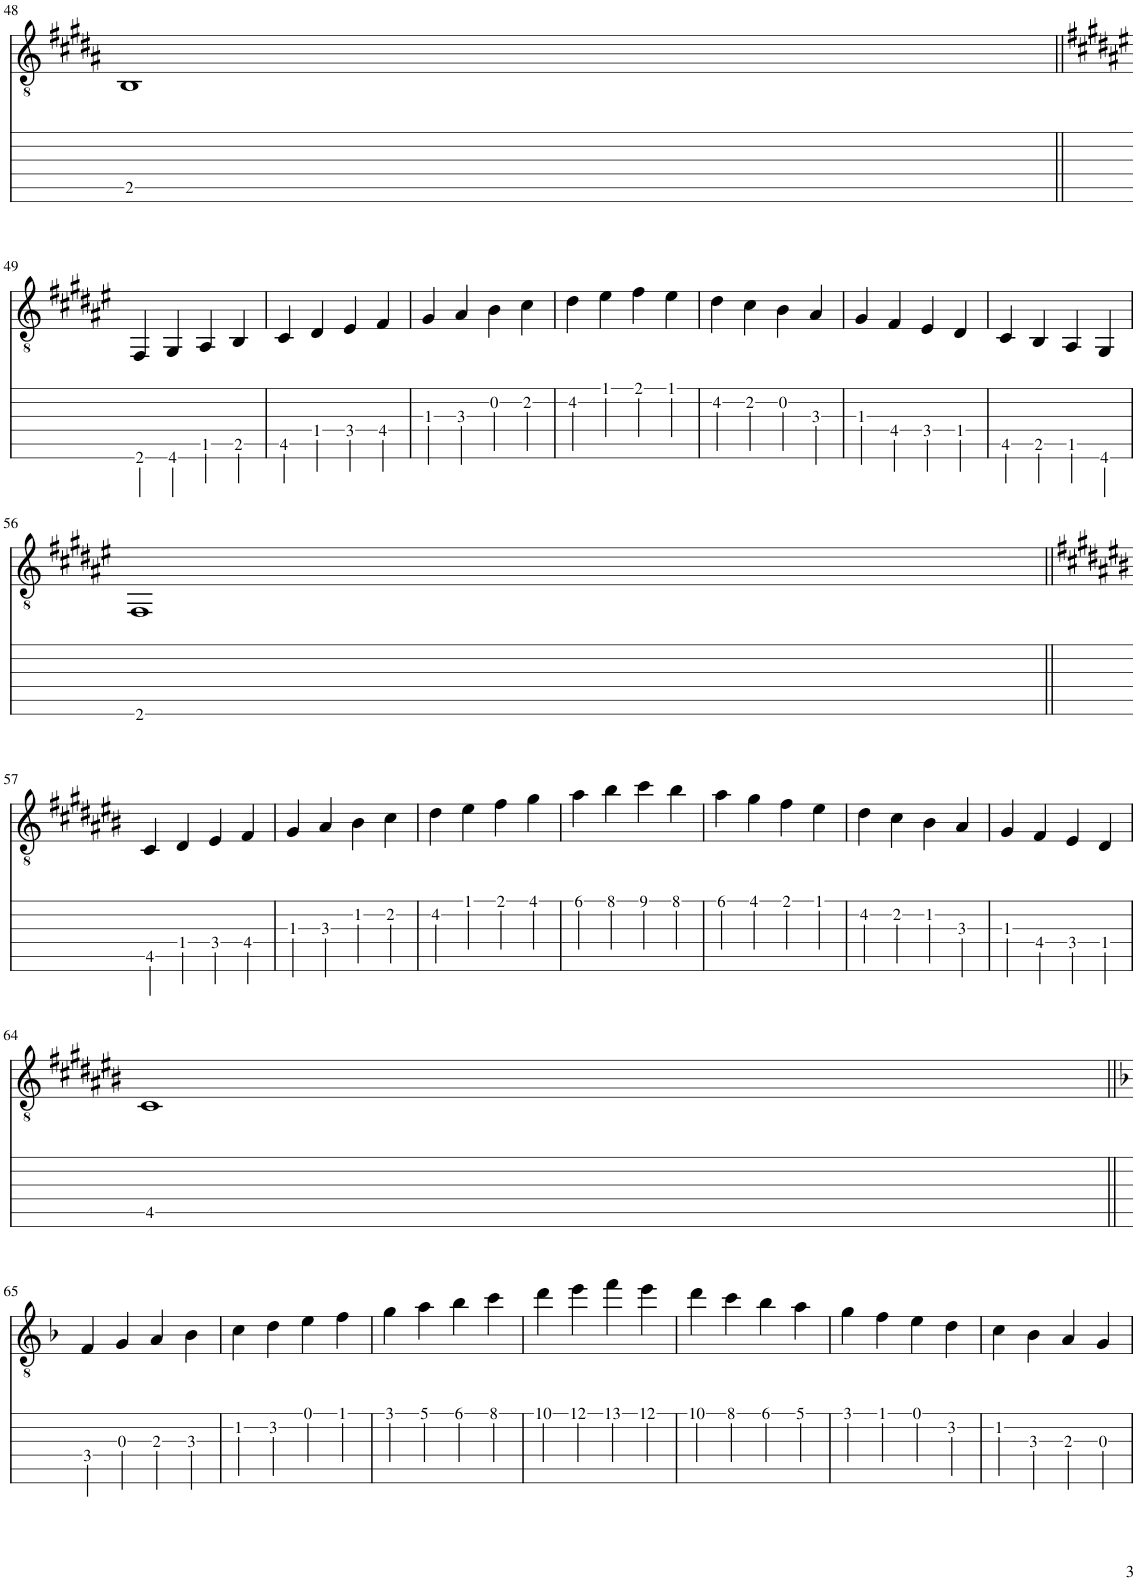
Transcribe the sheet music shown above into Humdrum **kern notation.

**kern	**kern
*part1	*part1
*staff2	*staff1
*I"Electric Guitar	*
*I'El. Guit.	*
!!LO:PB:g=z
*	*clefGv2
*k[f#c#g#d#a#]	*k[f#c#g#d#a#]
*M4/4	*M4/4
=48	=48
1BB	1BB
!!LO:LB:g=z
=49||	=49||
*k[f#c#g#d#a#e#]	*k[f#c#g#d#a#e#]
4FF#\	4FF#/
4GG#\	4GG#/
4AA#\	4AA#/
4BB\	4BB/
=50	=50
4C#\	4C#/
4D#\	4D#/
4E#\	4E#/
4F#\	4F#/
=51	=51
4G#\	4G#/
4A#\	4A#/
4B\	4B\
4c#\	4c#\
=52	=52
4d#\	4d#\
4e#\	4e#\
4f#\	4f#\
4e#\	4e#\
=53	=53
4d#\	4d#\
4c#\	4c#\
4B\	4B\
4A#\	4A#/
=54	=54
4G#\	4G#/
4F#\	4F#/
4E#\	4E#/
4D#\	4D#/
=55	=55
4C#\	4C#/
4BB\	4BB/
4AA#\	4AA#/
4GG#\	4GG#/
!!LO:LB:g=z
=56	=56
1FF#	1FF#
!!LO:LB:g=z
=57||	=57||
*k[f#c#g#d#a#e#b#]	*k[f#c#g#d#a#e#b#]
4C#\	4C#/
4D#\	4D#/
4E#\	4E#/
4F#\	4F#/
=58	=58
4G#\	4G#/
4A#\	4A#/
4B#\	4B#\
4c#\	4c#\
=59	=59
4d#\	4d#\
4e#\	4e#\
4f#\	4f#\
4g#\	4g#\
=60	=60
4a#\	4a#\
4b#\	4b#\
4cc#\	4cc#\
4b#\	4b#\
=61	=61
4a#\	4a#\
4g#\	4g#\
4f#\	4f#\
4e#\	4e#\
=62	=62
4d#\	4d#\
4c#\	4c#\
4B#\	4B#\
4A#\	4A#/
=63	=63
4G#\	4G#/
4F#\	4F#/
4E#\	4E#/
4D#\	4D#/
!!LO:LB:g=z
=64	=64
1C#	1C#
!!LO:LB:g=z
=65||	=65||
*k[b-]	*k[b-]
4F\	4F/
4G\	4G/
4A\	4A/
4B-\	4B-\
=66	=66
4c\	4c\
4d\	4d\
4e\	4e\
4f\	4f\
=67	=67
4g\	4g\
4a\	4a\
4b-\	4b-\
4cc\	4cc\
=68	=68
4dd\	4dd\
4ee\	4ee\
4ff\	4ff\
4ee\	4ee\
=69	=69
4dd\	4dd\
4cc\	4cc\
4b-\	4b-\
4a\	4a\
=70	=70
4g\	4g\
4f\	4f\
4e\	4e\
4d\	4d\
=71	=71
4c\	4c\
4B-\	4B-\
4A\	4A/
4G\	4G/
=	=
*-	*-
